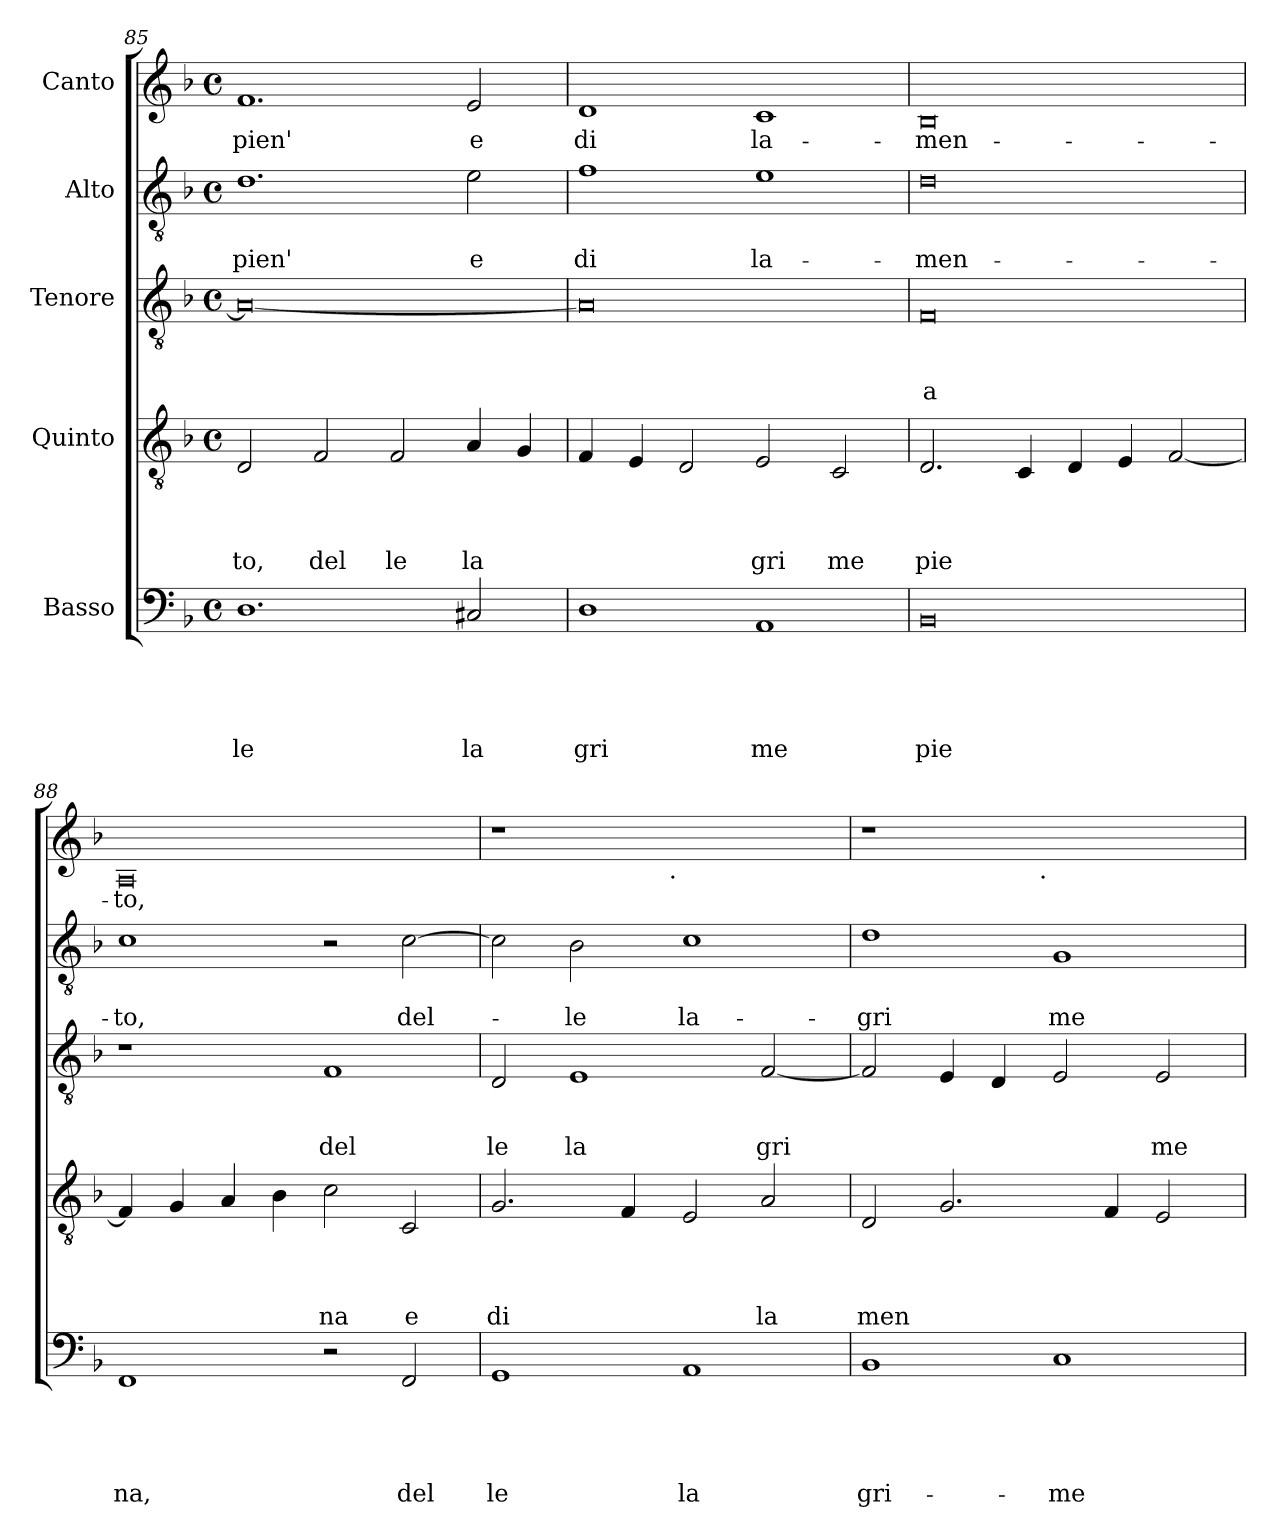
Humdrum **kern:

**kern	**text	**text	**text	**text	**text	**kern	**text	**text	**text	**text	**kern	**text	**text	**text	**kern	**text	**text	**kern	**text
*part5	*part5	*part5	*part5	*part5	*part5	*part4	*part4	*part4	*part4	*part4	*part3	*part3	*part3	*part3	*part2	*part2	*part2	*part1	*part1
*staff5	*staff5	*staff5	*staff5	*staff5	*staff5	*staff4	*staff4	*staff4	*staff4	*staff4	*staff3	*staff3	*staff3	*staff3	*staff2	*staff2	*staff2	*staff1	*staff1
*I"Basso	*	*	*	*	*	*I"Quinto	*	*	*	*	*I"Tenore	*	*	*	*I"Alto	*	*	*I"Canto	*
*clefF4	*	*	*	*	*	*clefGv2	*	*	*	*	*clefGv2	*	*	*	*clefGv2	*	*	*clefG2	*
*k[b-]	*	*	*	*	*	*k[b-]	*	*	*	*	*k[b-]	*	*	*	*k[b-]	*	*	*k[b-]	*
*F:	*	*	*	*	*	*F:	*	*	*	*	*F:	*	*	*	*F:	*	*	*F:	*
*M4/4	*	*	*	*	*	*M4/4	*	*	*	*	*M4/4	*	*	*	*M4/4	*	*	*M4/4	*
*met(c)	*	*	*	*	*	*met(c)	*	*	*	*	*met(c)	*	*	*	*met(c)	*	*	*met(c)	*
=85	=85	=85	=85	=85	=85	=85	=85	=85	=85	=85	=85	=85	=85	=85	=85	=85	=85	=85	=85
!	!	!	!	!	!LO:LY:b	!	!	!	!	!LO:LY:b	!	!	!	!	!	!	!LO:LY:b	!	!LO:LY:b
1.D	.	.	.	.	le	2D/	.	.	.	to,	0A_	.	.	.	1.d	.	pien'	1.f	pien'
!	!	!	!	!	!	!	!	!	!	!LO:LY:b	!	!	!	!	!	!	!	!	!
.	.	.	.	.	.	2F/	.	.	.	del	.	.	.	.	.	.	.	.	.
!	!	!	!	!	!	!	!	!	!	!LO:LY:b	!	!	!	!	!	!	!	!	!
.	.	.	.	.	.	2F/	.	.	.	le	.	.	.	.	.	.	.	.	.
!	!	!	!	!	!LO:LY:b	!	!	!	!	!LO:LY:b	!	!	!	!	!	!	!LO:LY:b	!	!LO:LY:b
2C#X/	.	.	.	.	la	4A/	.	.	.	la	.	.	.	.	2e\	.	e	2e/	e
.	.	.	.	.	.	4G/	.	.	.	.	.	.	.	.	.	.	.	.	.
=86	=86	=86	=86	=86	=86	=86	=86	=86	=86	=86	=86	=86	=86	=86	=86	=86	=86	=86	=86
!	!	!	!	!	!LO:LY:b	!	!	!	!	!	!	!	!	!	!	!	!LO:LY:b	!	!LO:LY:b
1D	.	.	.	.	gri	4F/	.	.	.	.	0A]	.	.	.	1f	.	di	1d	di
.	.	.	.	.	.	4E/	.	.	.	.	.	.	.	.	.	.	.	.	.
.	.	.	.	.	.	2D/	.	.	.	.	.	.	.	.	.	.	.	.	.
!	!	!	!	!	!LO:LY:b	!	!	!	!	!LO:LY:b	!	!	!	!	!	!	!LO:LY:b	!	!LO:LY:b
1AA	.	.	.	.	me	2E/	.	.	.	gri	.	.	.	.	1e	.	la-	1c	la-
!	!	!	!	!	!	!	!	!	!	!LO:LY:b	!	!	!	!	!	!	!	!	!
.	.	.	.	.	.	2C/	.	.	.	me	.	.	.	.	.	.	.	.	.
=87	=87	=87	=87	=87	=87	=87	=87	=87	=87	=87	=87	=87	=87	=87	=87	=87	=87	=87	=87
!	!	!	!	!	!LO:LY:b	!	!	!	!	!LO:LY:b	!	!	!	!LO:LY:b	!	!	!LO:LY:b	!	!LO:LY:b
0BB-	.	.	.	.	pie	2.D/	.	.	.	pie	0F	.	.	-a	0d	.	-men-	0B-	-men-
.	.	.	.	.	.	4C/	.	.	.	.	.	.	.	.	.	.	.	.	.
.	.	.	.	.	.	4D/	.	.	.	.	.	.	.	.	.	.	.	.	.
.	.	.	.	.	.	4E/	.	.	.	.	.	.	.	.	.	.	.	.	.
.	.	.	.	.	.	[<2F/	.	.	.	.	.	.	.	.	.	.	.	.	.
=88	=88	=88	=88	=88	=88	=88	=88	=88	=88	=88	=88	=88	=88	=88	=88	=88	=88	=88	=88
!	!	!	!	!	!LO:LY:b	!	!	!	!	!	!	!	!	!	!	!	!LO:LY:b	!	!LO:LY:b
1FF	.	.	.	.	na,	4F/]	.	.	.	.	1r	.	.	.	1c	.	-to,	0A	-to,
.	.	.	.	.	.	4G/	.	.	.	.	.	.	.	.	.	.	.	.	.
.	.	.	.	.	.	4A/	.	.	.	.	.	.	.	.	.	.	.	.	.
.	.	.	.	.	.	4B-\	.	.	.	.	.	.	.	.	.	.	.	.	.
!	!	!	!	!	!	!	!	!	!	!LO:LY:b	!	!	!	!LO:LY:b	!	!	!	!	!
2r	.	.	.	.	.	2c\	.	.	.	na	1F	.	.	del	2r	.	.	.	.
!	!	!	!	!	!LO:LY:b	!	!	!	!	!LO:LY:b	!	!	!	!	!	!	!LO:LY:b	!	!
2FF/	.	.	.	.	del	2C/	.	.	.	e	.	.	.	.	[>2c\	.	del-	.	.
=89	=89	=89	=89	=89	=89	=89	=89	=89	=89	=89	=89	=89	=89	=89	=89	=89	=89	=89	=89
!	!	!	!	!	!LO:LY:b	!	!	!	!	!LO:LY:b	!	!	!	!LO:LY:b	!	!	!	!	!
*	*	*	*	*	*	*	*	*	*	*	*	*	*	*	*	*	*	*^	*
1GG	.	.	.	.	le	2.G/	.	.	.	di	2D/	.	.	le	2c\]	.	.	1r	2ryy	.
!	!	!	!	!	!	!	!	!	!	!	!	!	!	!LO:LY:b	!	!	!LO:LY:b	!	!	!
.	.	.	.	.	.	.	.	.	.	.	1E	.	.	la	2B-\	.	-le	.	4...ryy	.
.	.	.	.	.	.	4F/	.	.	.	.	.	.	.	.	.	.	.	.	.	.
!	!	!	!	!	!	!	!	!	!	!	!	!	!	!	!	!	!	!	!LO:TX:b:t=.	!
.	.	.	.	.	.	.	.	.	.	.	.	.	.	.	.	.	.	.	1ryy	.
!	!	!	!	!	!LO:LY:b	!	!	!	!	!	!	!	!	!	!	!	!LO:LY:b	!	!	!
1AA	.	.	.	.	la	2E/	.	.	.	.	.	.	.	.	1c	.	la-	1ryy	.	.
!	!	!	!	!	!	!	!	!	!	!LO:LY:b	!	!	!	!LO:LY:b	!	!	!	!	!	!
.	.	.	.	.	.	2A/	.	.	.	la	[>2F/	.	.	gri	.	.	.	.	.	.
.	.	.	.	.	.	.	.	.	.	.	.	.	.	.	.	.	.	.	32ryy	.
!!LO:PB:g=z	!!
=90	=90	=90	=90	=90	=90	=90	=90	=90	=90	=90	=90	=90	=90	=90	=90	=90	=90	=90	=90	=90
!	!	!	!	!	!LO:LY:b	!	!	!	!	!LO:LY:b	!	!	!	!	!	!	!LO:LY:b	!	!	!
1BB-	.	.	.	.	gri-	2D/	.	.	.	men	2F/]	.	.	.	1d	.	-gri	1r	2ryy	.
.	.	.	.	.	.	2.G/	.	.	.	.	4E/	.	.	.	.	.	.	.	4...ryy	.
.	.	.	.	.	.	.	.	.	.	.	4D/	.	.	.	.	.	.	.	.	.
!	!	!	!	!	!	!	!	!	!	!	!	!	!	!	!	!	!	!	!LO:TX:b:t=.	!
.	.	.	.	.	.	.	.	.	.	.	.	.	.	.	.	.	.	.	1ryy	.
!	!	!	!	!	!LO:LY:b	!	!	!	!	!	!	!	!	!	!	!	!LO:LY:b	!	!	!
1C	.	.	.	.	-me	.	.	.	.	.	2E/	.	.	.	1G	.	me	1ryy	.	.
.	.	.	.	.	.	4F/	.	.	.	.	.	.	.	.	.	.	.	.	.	.
!	!	!	!	!	!	!	!	!	!	!	!	!	!	!LO:LY:b	!	!	!	!	!	!
.	.	.	.	.	.	2E/	.	.	.	.	2E/	.	.	me	.	.	.	.	.	.
.	.	.	.	.	.	.	.	.	.	.	.	.	.	.	.	.	.	.	32ryy	.
*	*	*	*	*	*	*	*	*	*	*	*	*	*	*	*	*	*	*v	*v	*
=	=	=	=	=	=	=	=	=	=	=	=	=	=	=	=	=	=	=	=
*-	*-	*-	*-	*-	*-	*-	*-	*-	*-	*-	*-	*-	*-	*-	*-	*-	*-	*-	*-
